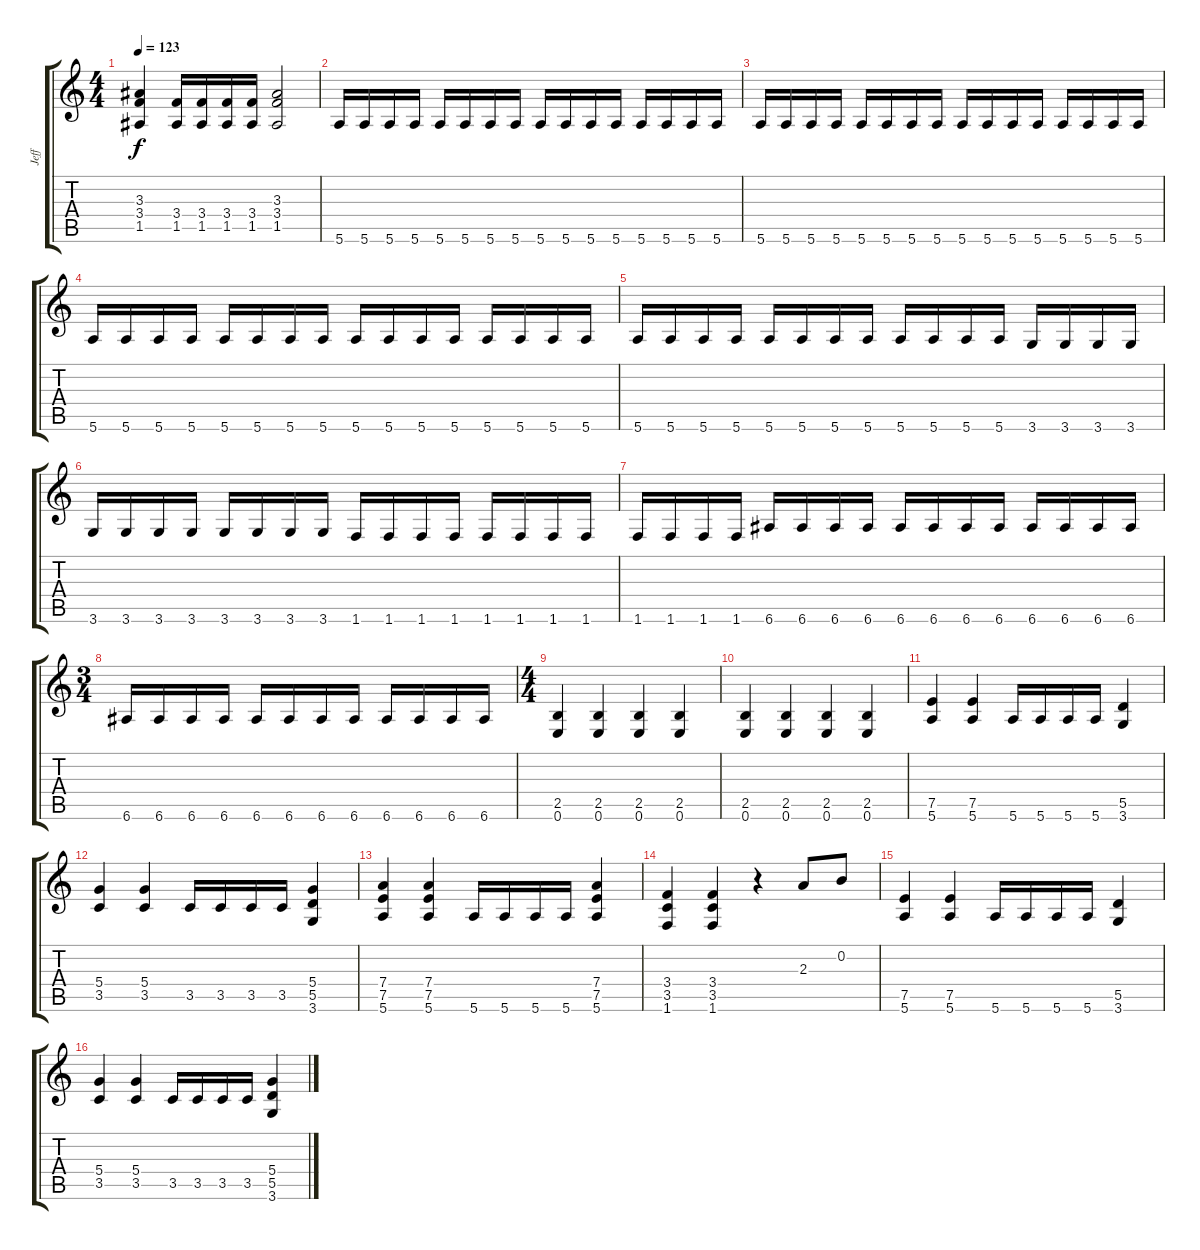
\track ("Jeff" "Jeff") {instrument distortionguitar}
\staff {score tabs}
\tuning (E4 B3 G3 D3 A2 E2) {hide}
\ts (4 4)
\tempo 123
\clef g2
\ks c
(3.3{t} 3.4{t} 1.5{t}).4{dy f} (3.4 1.5).16 (3.4 1.5).16 (3.4 1.5).16 (3.4 1.5).16 (3.3 3.4 1.5).2 |
5.6.16 5.6.16 5.6.16 5.6.16 5.6.16 5.6.16 5.6.16 5.6.16 5.6.16 5.6.16 5.6.16 5.6.16 5.6.16 5.6.16 5.6.16 5.6.16 |
5.6.16 5.6.16 5.6.16 5.6.16 5.6.16 5.6.16 5.6.16 5.6.16 5.6.16 5.6.16 5.6.16 5.6.16 5.6.16 5.6.16 5.6.16 5.6.16 |
5.6.16 5.6.16 5.6.16 5.6.16 5.6.16 5.6.16 5.6.16 5.6.16 5.6.16 5.6.16 5.6.16 5.6.16 5.6.16 5.6.16 5.6.16 5.6.16 |
5.6.16 5.6.16 5.6.16 5.6.16 5.6.16 5.6.16 5.6.16 5.6.16 5.6.16 5.6.16 5.6.16 5.6.16 3.6.16 3.6.16 3.6.16 3.6.16 |
3.6.16 3.6.16 3.6.16 3.6.16 3.6.16 3.6.16 3.6.16 3.6.16 1.6.16 1.6.16 1.6.16 1.6.16 1.6.16 1.6.16 1.6.16 1.6.16 |
1.6.16 1.6.16 1.6.16 1.6.16 6.6.16 6.6.16 6.6.16 6.6.16 6.6.16 6.6.16 6.6.16 6.6.16 6.6.16 6.6.16 6.6.16 6.6.16 |
\ts (3 4)
6.6.16 6.6.16 6.6.16 6.6.16 6.6.16 6.6.16 6.6.16 6.6.16 6.6.16 6.6.16 6.6.16 6.6.16 |
\ts (4 4)
(2.5 0.6).4 (2.5 0.6).4 (2.5 0.6).4 (2.5 0.6).4 |
(2.5 0.6).4 (2.5 0.6).4 (2.5 0.6).4 (2.5 0.6).4 |
(7.5 5.6).4 (7.5 5.6).4 5.6.16 5.6.16 5.6.16 5.6.16 (5.5 3.6).4 |
(5.4 3.5).4 (5.4 3.5).4 3.5.16 3.5.16 3.5.16 3.5.16 (5.4 5.5 3.6).4 |
(7.4 7.5 5.6).4 (7.4 7.5 5.6).4 5.6.16 5.6.16 5.6.16 5.6.16 (7.4 7.5 5.6).4 |
(3.4 3.5 1.6).4 (3.4 3.5 1.6).4 r.4 2.3.8 0.2.8 |
(7.5 5.6).4 (7.5 5.6).4 5.6.16 5.6.16 5.6.16 5.6.16 (5.5 3.6).4 |
(5.4 3.5).4 (5.4 3.5).4 3.5.16 3.5.16 3.5.16 3.5.16 (5.4 5.5 3.6).4
